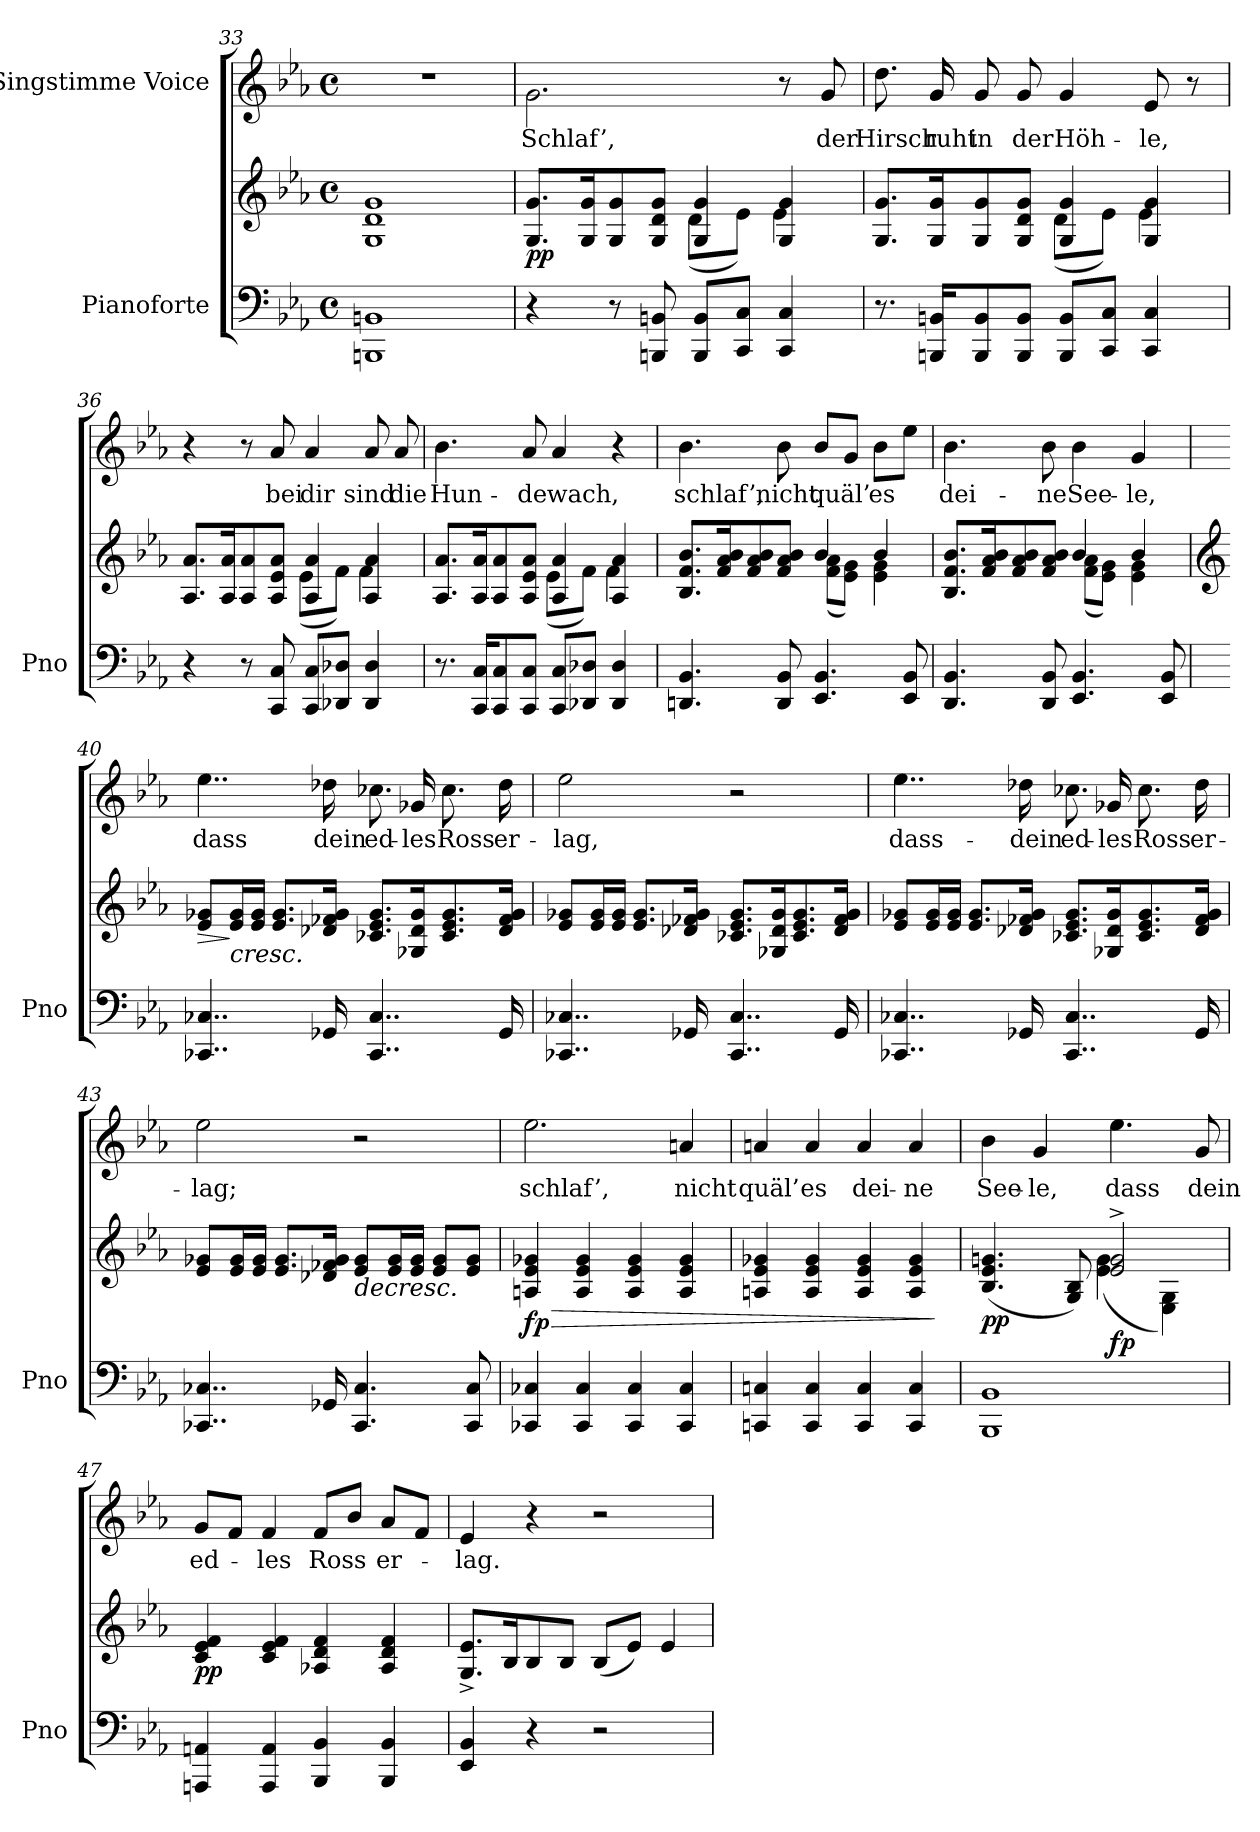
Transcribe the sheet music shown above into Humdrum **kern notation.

**kern	**kern	**dynam	**kern	**text
*part2	*part2	*part2	*part1	*part1
*staff3	*staff2	*staff2/3	*staff1	*staff1
*I"Pianoforte	*	*	*I"Singstimme Voice	*
*I'Pno	*	*	*	*
*clefF4	*clefG2	*	*clefG2	*
*k[b-e-a-]	*k[b-e-a-]	*	*k[b-e-a-]	*
*M4/4	*M4/4	*	*M4/4	*
*met(c)	*met(c)	*	*met(c)	*
=33	=33	=33	=33	=33
1BBBn 1BBn	1G 1d 1g	.	1r	.
=34	=34	=34	=34	=34
*	*^	*	*	*
!	!	!	!LO:DY:b	!	!
4r	8.G/ 8.g/L	2ryy	pp	2.g\	Schlaf’,
.	16G/ 16g/K	.	.	.	.
8r	8G/ 8g/	.	.	.	.
8BBBn/ 8BBn/	8G/ 8d/ 8g/J	.	.	.	.
8BBB/ 8BB/L	4G/ 4g/	(8d\L	.	.	.
8CC/ 8C/J	.	8e-\J)	.	.	.
4CC/ 4C/	4G/ 4g/	4e-\	.	8r	.
.	.	.	.	8g/	der
=35	=35	=35	=35	=35	=35
8.r	8.G/ 8.g/L	2ryy	.	8.dd\	Hirsch
16BBBn/ 16BBn/KL	16G/ 16g/K	.	.	16g/	ruht
8BBB/ 8BB/	8G/ 8g/	.	.	8g/	in
8BBB/ 8BB/J	8G/ 8d/ 8g/J	.	.	8g/	der
8BBB/ 8BB/L	4G/ 4g/	(8d\L	.	4g/	Höh-
8CC/ 8C/J	.	8e-\J)	.	.	.
4CC/ 4C/	4G/ 4g/	4e-\	.	8e-/	-le,
.	.	.	.	8r	.
=36	=36	=36	=36	=36	=36
4r	8.A-/ 8.a-/L	2ryy	.	4r	.
.	16A-/ 16a-/K	.	.	.	.
8r	8A-/ 8a-/	.	.	8r	.
8CC/ 8C/	8A-/ 8e-/ 8a-/J	.	.	8a-/	bei
8CC/ 8C/L	4A-/ 4a-/	(8e-\L	.	4a-/	dir
8DD-X/ 8D-X/J	.	8f\J)	.	.	.
4DD-/ 4D-/	4A-/ 4a-/	4f\	.	8a-/	sind
.	.	.	.	8a-/	die
=37	=37	=37	=37	=37	=37
8.r	8.A-/ 8.a-/L	2ryy	.	4.b-\	Hun-
16CC/ 16C/KL	16A-/ 16a-/K	.	.	.	.
8CC/ 8C/	8A-/ 8a-/	.	.	.	.
8CC/ 8C/J	8A-/ 8e-/ 8a-/J	.	.	8a-/	-de
8CC/ 8C/L	4A-/ 4a-/	(8e-\L	.	4a-/	wach,
8DD-X/ 8D-X/J	.	8f\J)	.	.	.
4DD-/ 4D-/	4A-/ 4a-/	4f\	.	4r	.
=38	=38	=38	=38	=38	=38
4.DDn/ 4.BB-/	8.B-/ 8.f/ 8.b-/L	2ryy	.	4.b-\	schlaf’,
.	16f/ 16a-/ 16b-/K	.	.	.	.
.	8f/ 8a-/ 8b-/	.	.	.	.
8DD/ 8BB-/	8f/ 8a-/ 8b-/J	.	.	8b-\	nicht
4.EE-/ 4.BB-/	4b-/	(8f\ 8a-\L	.	8b-/L	quäl’
.	.	8e-\ 8g\J)	.	8g/J	.
.	4b-/	4e-\ 4g\	.	8b-\L	es
8EE-/ 8BB-/	.	.	.	8ee-\J	.
=39	=39	=39	=39	=39	=39
4.DD/ 4.BB-/	8.B-/ 8.f/ 8.b-/L	2ryy	.	4.b-\	dei-
.	16f/ 16a-/ 16b-/K	.	.	.	.
.	8f/ 8a-/ 8b-/	.	.	.	.
8DD/ 8BB-/	8f/ 8a-/ 8b-/J	.	.	8b-\	-ne
4.EE-/ 4.BB-/	4b-/	(8f\ 8a-\L	.	4b-\	See-
.	.	8e-\ 8g\J)	.	.	.
.	4b-/	4e-\ 4g\	.	4g/	-le,
8EE-/ 8BB-/	.	.	.	.	.
*	*v	*v	*	*	*
=40	=40	=40	=40	=40
*	*clefG2	*	*	*
!	!	!LO:HP:b	!	!
4..CC-X/ 4..C-X/	8e-/ 8g-X/L	>	4..ee-\	dass
!	!LO:TX:b:i:t=cresc.	!	!	!
.	16e-/ 16g-/L	]	.	.
.	16e-/ 16g-/JJ	.	.	.
.	8.e-/ 8.g-/L	.	.	.
16GG-X/	16d-X/ 16f-X/ 16g-/Jk	.	16dd-X\	dein
4..CC-/ 4..C-/	8.c-X/ 8.e-/ 8.g-/L	.	8.cc-X\	ed-
.	16G-X/ 16d-/ 16g-/K	.	16g-X/	-les
.	8.c-/ 8.e-/ 8.g-/	.	8.cc-\	Ross
16GG-/	16d-/ 16f-/ 16g-/Jk	.	16dd-\	er-
=41	=41	=41	=41	=41
4..CC-X/ 4..C-X/	8e-/ 8g-X/L	.	2ee-\	-lag,
.	16e-/ 16g-/L	.	.	.
.	16e-/ 16g-/JJ	.	.	.
.	8.e-/ 8.g-/L	.	.	.
16GG-X/	16d-X/ 16f-X/ 16g-/Jk	.	.	.
4..CC-/ 4..C-/	8.c-X/ 8.e-/ 8.g-/L	.	2r	.
.	16G-X/ 16d-/ 16g-/K	.	.	.
.	8.c-/ 8.e-/ 8.g-/	.	.	.
16GG-/	16d-/ 16f-/ 16g-/Jk	.	.	.
=42	=42	=42	=42	=42
4..CC-X/ 4..C-X/	8e-/ 8g-X/L	.	4..ee-\	dass-
.	16e-/ 16g-/L	.	.	.
.	16e-/ 16g-/JJ	.	.	.
.	8.e-/ 8.g-/L	.	.	.
16GG-X/	16d-X/ 16f-X/ 16g-/Jk	.	16dd-X\	-dein
4..CC-/ 4..C-/	8.c-X/ 8.e-/ 8.g-/L	.	8.cc-X\	ed-
.	16G-X/ 16d-/ 16g-/K	.	16g-X/	-les
.	8.c-/ 8.e-/ 8.g-/	.	8.cc-\	Ross
16GG-/	16d-/ 16f-/ 16g-/Jk	.	16dd-\	er-
=43	=43	=43	=43	=43
4..CC-X/ 4..C-X/	8e-/ 8g-X/L	.	2ee-\	-lag;
.	16e-/ 16g-/L	.	.	.
.	16e-/ 16g-/JJ	.	.	.
.	8.e-/ 8.g-/L	.	.	.
16GG-X/	16d-X/ 16f-X/ 16g-/Jk	.	.	.
!	!LO:TX:b:i:t=decresc.	!	!	!
4.CC-/ 4.C-/	8e-/ 8g-/L	.	2r	.
.	16e-/ 16g-/L	.	.	.
.	16e-/ 16g-/JJ	.	.	.
.	8e-/ 8g-/L	.	.	.
8CC-/ 8C-/	8e-/ 8g-/J	.	.	.
=44	=44	=44	=44	=44
!	!	!LO:HP:b	!	!
!	!	!LO:DY:n=1:b	!	!
4CC-X/ 4C-X/	4An/ 4e-/ 4g-X/	> fp	2.ee-\	schlaf’,
4CC-/ 4C-/	4A/ 4e-/ 4g-/	.	.	.
4CC-/ 4C-/	4A/ 4e-/ 4g-/	.	.	.
4CC-/ 4C-/	4A/ 4e-/ 4g-/	.	4an/	nicht
=45	=45	=45	=45	=45
4CCn/ 4Cn/	4An/ 4e-/ 4g-X/	.	4an/	quäl’
4CC/ 4C/	4A/ 4e-/ 4g-/	.	4a/	es
4CC/ 4C/	4A/ 4e-/ 4g-/	.	4a/	dei-
4CC/ 4C/	4A/ 4e-/ 4g-/	.	4a/	-ne
.	.	]	.	.
=46	=46	=46	=46	=46
*	*^	*	*	*
!	!	!	!LO:DY:b	!	!
1BBB- 1BB-	(>4.B-/ 4.e-/ 4.gn/	2ryy	pp	4b-\	See-
.	.	.	.	4g/	-le,
.	8G/ 8B-/)	.	.	.	.
!	!	!	!LO:DY:b	!	!
.	2e-/^ 2g/^	(4e-\ 4g\	fp	4.ee-\	dass
.	.	4E-\ 4G\)	.	.	.
.	.	.	.	8g/	dein
*	*v	*v	*	*	*
=47	=47	=47	=47	=47
!	!	!LO:DY:b	!	!
4AAAn/ 4AAn/	4c/ 4e-/ 4f/	pp	8g/L	ed-
.	.	.	8f/J	.
4AAA/ 4AA/	4c/ 4e-/ 4f/	.	4f/	-les
4BBB-/ 4BB-/	4A-X/ 4d/ 4f/	.	8f/L	Ross
.	.	.	8b-/J	.
4BBB-/ 4BB-/	4A-/ 4d/ 4f/	.	8a-/L	er-
.	.	.	8f/J	.
=48	=48	=48	=48	=48
4EE-/ 4BB-/	8.G/^ 8.e-/^L	.	4e-/	-lag.
.	16B-/K	.	.	.
4r	8B-/	.	4r	.
.	8B-/J	.	.	.
2r	(8B-/L	.	2r	.
.	8e-/J)	.	.	.
.	4e-/	.	.	.
=	=	=	=	=
*-	*-	*-	*-	*-
